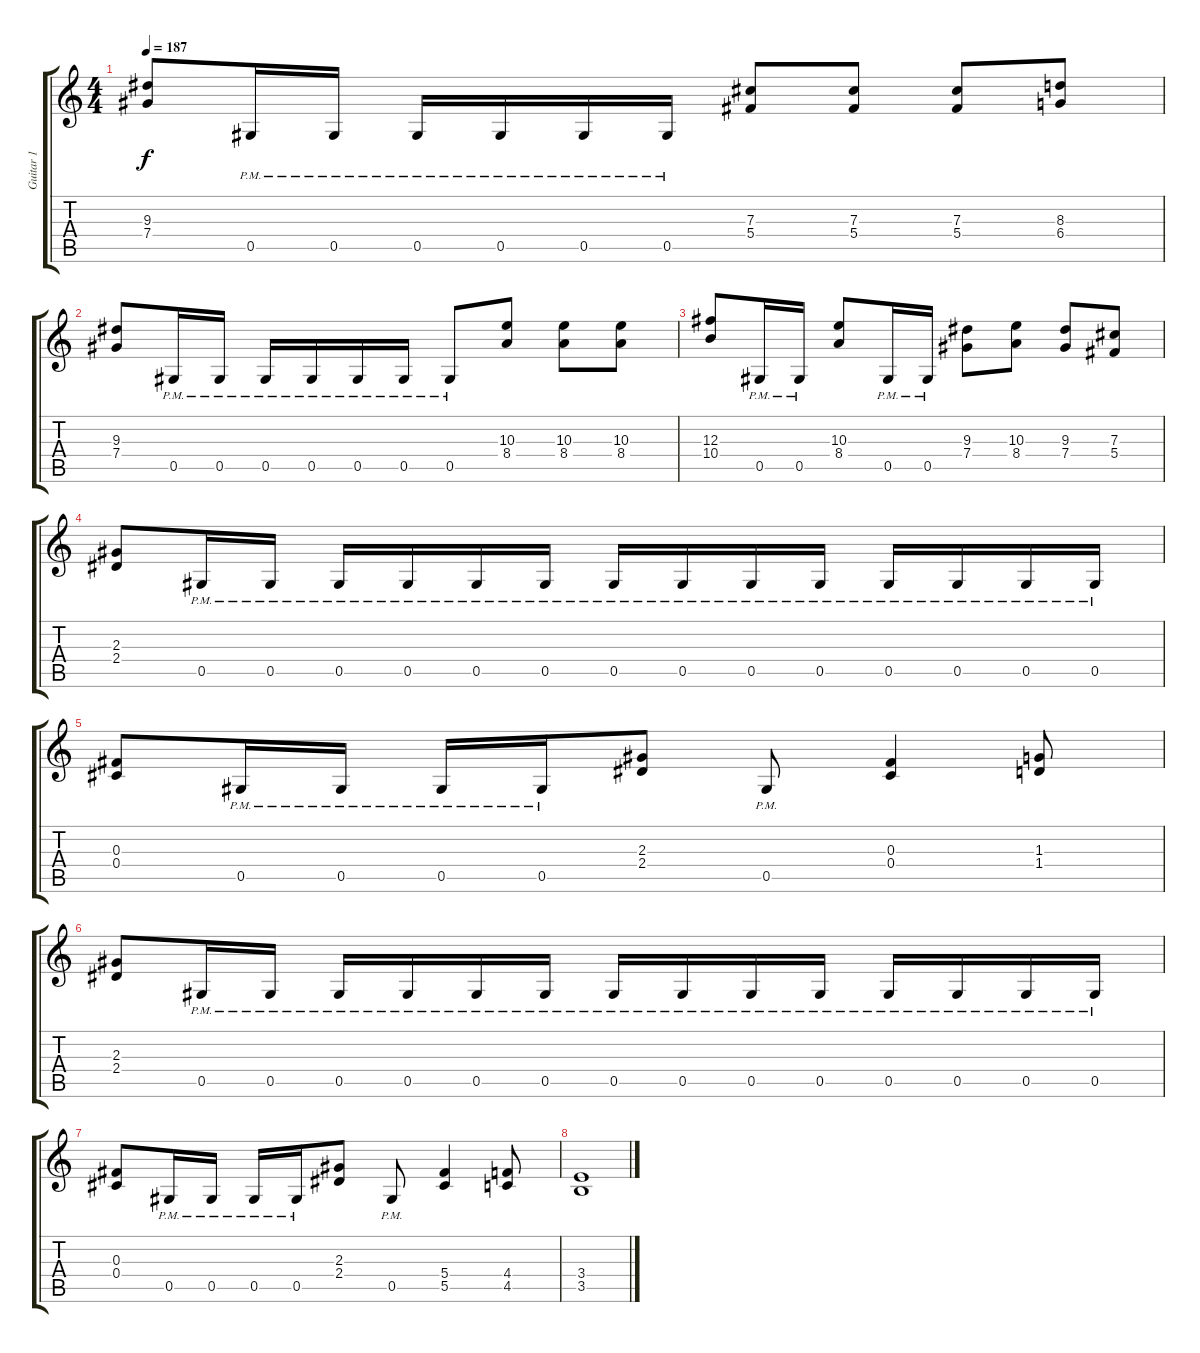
\track ("Guitar 1" "Guitar 1") {instrument overdrivenguitar}
\staff {score tabs}
\tuning (Eb4 Bb3 Gb3 Db3 Ab2 Eb2) {hide}
\ts (4 4)
\tempo 187
\clef g2
\ks c
(9.3 7.4).8{dy f} 0.5{pm}.16 0.5{pm}.16 0.5{pm}.16 0.5{pm}.16 0.5{pm}.16 0.5{pm}.16 (7.3 5.4).8 (7.3 5.4).8 (7.3 5.4).8 (8.3 6.4).8 |
(9.3 7.4).8 0.5{pm}.16 0.5{pm}.16 0.5{pm}.16 0.5{pm}.16 0.5{pm}.16 0.5{pm}.16 0.5{pm}.8 (10.3 8.4).8 (10.3 8.4).8 (10.3 8.4).8 |
(12.3 10.4).8 0.5{pm}.16 0.5{pm}.16 (10.3 8.4).8 0.5{pm}.16 0.5{pm}.16 (9.3 7.4).8 (10.3 8.4).8 (9.3 7.4).8 (7.3 5.4).8 |
(2.3 2.4).8 0.5{pm}.16 0.5{pm}.16 0.5{pm}.16 0.5{pm}.16 0.5{pm}.16 0.5{pm}.16 0.5{pm}.16 0.5{pm}.16 0.5{pm}.16 0.5{pm}.16 0.5{pm}.16 0.5{pm}.16 0.5{pm}.16 0.5{pm}.16 |
(0.3 0.4).8 0.5{pm}.16 0.5{pm}.16 0.5{pm}.16 0.5{pm}.16 (2.3 2.4).8 0.5{pm}.8 (0.3 0.4).4 (1.3 1.4).8 |
(2.3 2.4).8 0.5{pm}.16 0.5{pm}.16 0.5{pm}.16 0.5{pm}.16 0.5{pm}.16 0.5{pm}.16 0.5{pm}.16 0.5{pm}.16 0.5{pm}.16 0.5{pm}.16 0.5{pm}.16 0.5{pm}.16 0.5{pm}.16 0.5{pm}.16 |
(0.3 0.4).8 0.5{pm}.16 0.5{pm}.16 0.5{pm}.16 0.5{pm}.16 (2.3 2.4).8 0.5{pm}.8 (5.4 5.5).4 (4.4 4.5).8 |
(3.4 3.5).1
